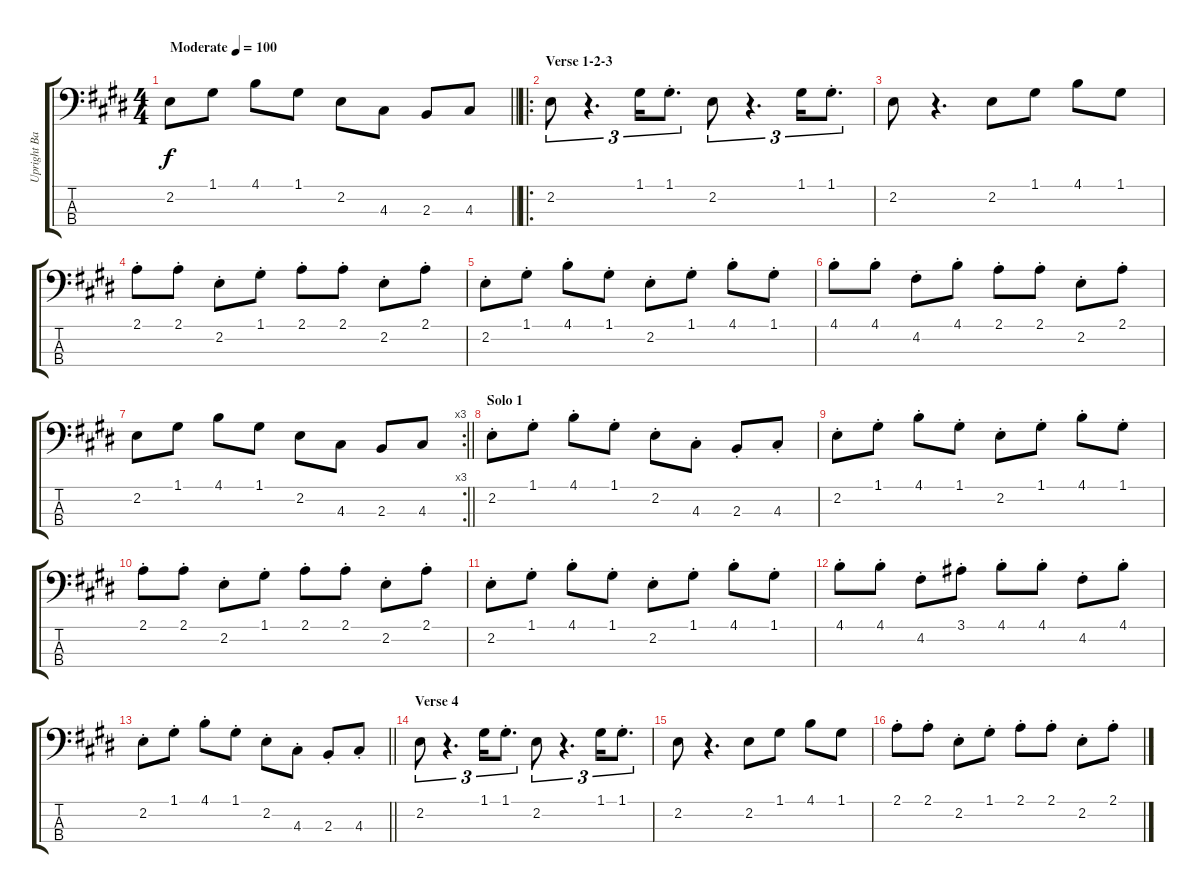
\track ("Upright Bass" "Upright Ba") {instrument acousticbass}
\staff {score tabs}
\tuning (G2 D2 A1 E1) {hide}
\ts (4 4)
\tempo (100 "Moderate")
\clef f4
\barLineRight lightlight
\ks e
2.2.8{dy f instrument acousticbass} 1.1.8 4.1.8 1.1.8 2.2.8 4.3.8 2.3.8 4.3.8 |
\ro
\section ("" "Verse 1-2-3")
2.2.8{tu (3 2)} r.4{d tu (3 2)} 1.1.16{tu (3 2)} 1.1{st}.8{d tu (3 2)} 2.2.8{tu (3 2)} r.4{d tu (3 2)} 1.1.16{tu (3 2)} 1.1{st}.8{d tu (3 2)} |
2.2.8 r.4{d} 2.2.8 1.1.8 4.1.8 1.1.8 |
2.1{st}.8 2.1{st}.8 2.2{st}.8 1.1{st}.8 2.1{st}.8 2.1{st}.8 2.2{st}.8 2.1{st}.8 |
2.2{st}.8 1.1{st}.8 4.1{st}.8 1.1{st}.8 2.2{st}.8 1.1{st}.8 4.1{st}.8 1.1{st}.8 |
4.1{st}.8 4.1{st}.8 4.2{st}.8 4.1{st}.8 2.1{st}.8 2.1{st}.8 2.2{st}.8 2.1{st}.8 |
\rc 3
\barLineRight lightlight
2.2.8 1.1.8 4.1.8 1.1.8 2.2.8 4.3.8 2.3.8 4.3.8 |
\section ("" "Solo 1")
2.2{st}.8 1.1{st}.8 4.1{st}.8 1.1{st}.8 2.2{st}.8 4.3{st}.8 2.3{st}.8 4.3{st}.8 |
2.2{st}.8 1.1{st}.8 4.1{st}.8 1.1{st}.8 2.2{st}.8 1.1{st}.8 4.1{st}.8 1.1{st}.8 |
2.1{st}.8 2.1{st}.8 2.2{st}.8 1.1{st}.8 2.1{st}.8 2.1{st}.8 2.2{st}.8 2.1{st}.8 |
2.2{st}.8 1.1{st}.8 4.1{st}.8 1.1{st}.8 2.2{st}.8 1.1{st}.8 4.1{st}.8 1.1{st}.8 |
4.1{st}.8 4.1{st}.8 4.2{st}.8 3.1{st}.8 4.1{st}.8 4.1{st}.8 4.2{st}.8 4.1{st}.8 |
\barLineRight lightlight
2.2{st}.8 1.1{st}.8 4.1{st}.8 1.1{st}.8 2.2{st}.8 4.3{st}.8 2.3{st}.8 4.3{st}.8 |
\section ("" "Verse 4")
2.2.8{tu (3 2)} r.4{d tu (3 2)} 1.1.16{tu (3 2)} 1.1{st}.8{d tu (3 2)} 2.2.8{tu (3 2)} r.4{d tu (3 2)} 1.1.16{tu (3 2)} 1.1{st}.8{d tu (3 2)} |
2.2.8 r.4{d} 2.2.8 1.1.8 4.1.8 1.1.8 |
2.1{st}.8 2.1{st}.8 2.2{st}.8 1.1{st}.8 2.1{st}.8 2.1{st}.8 2.2{st}.8 2.1{st}.8
